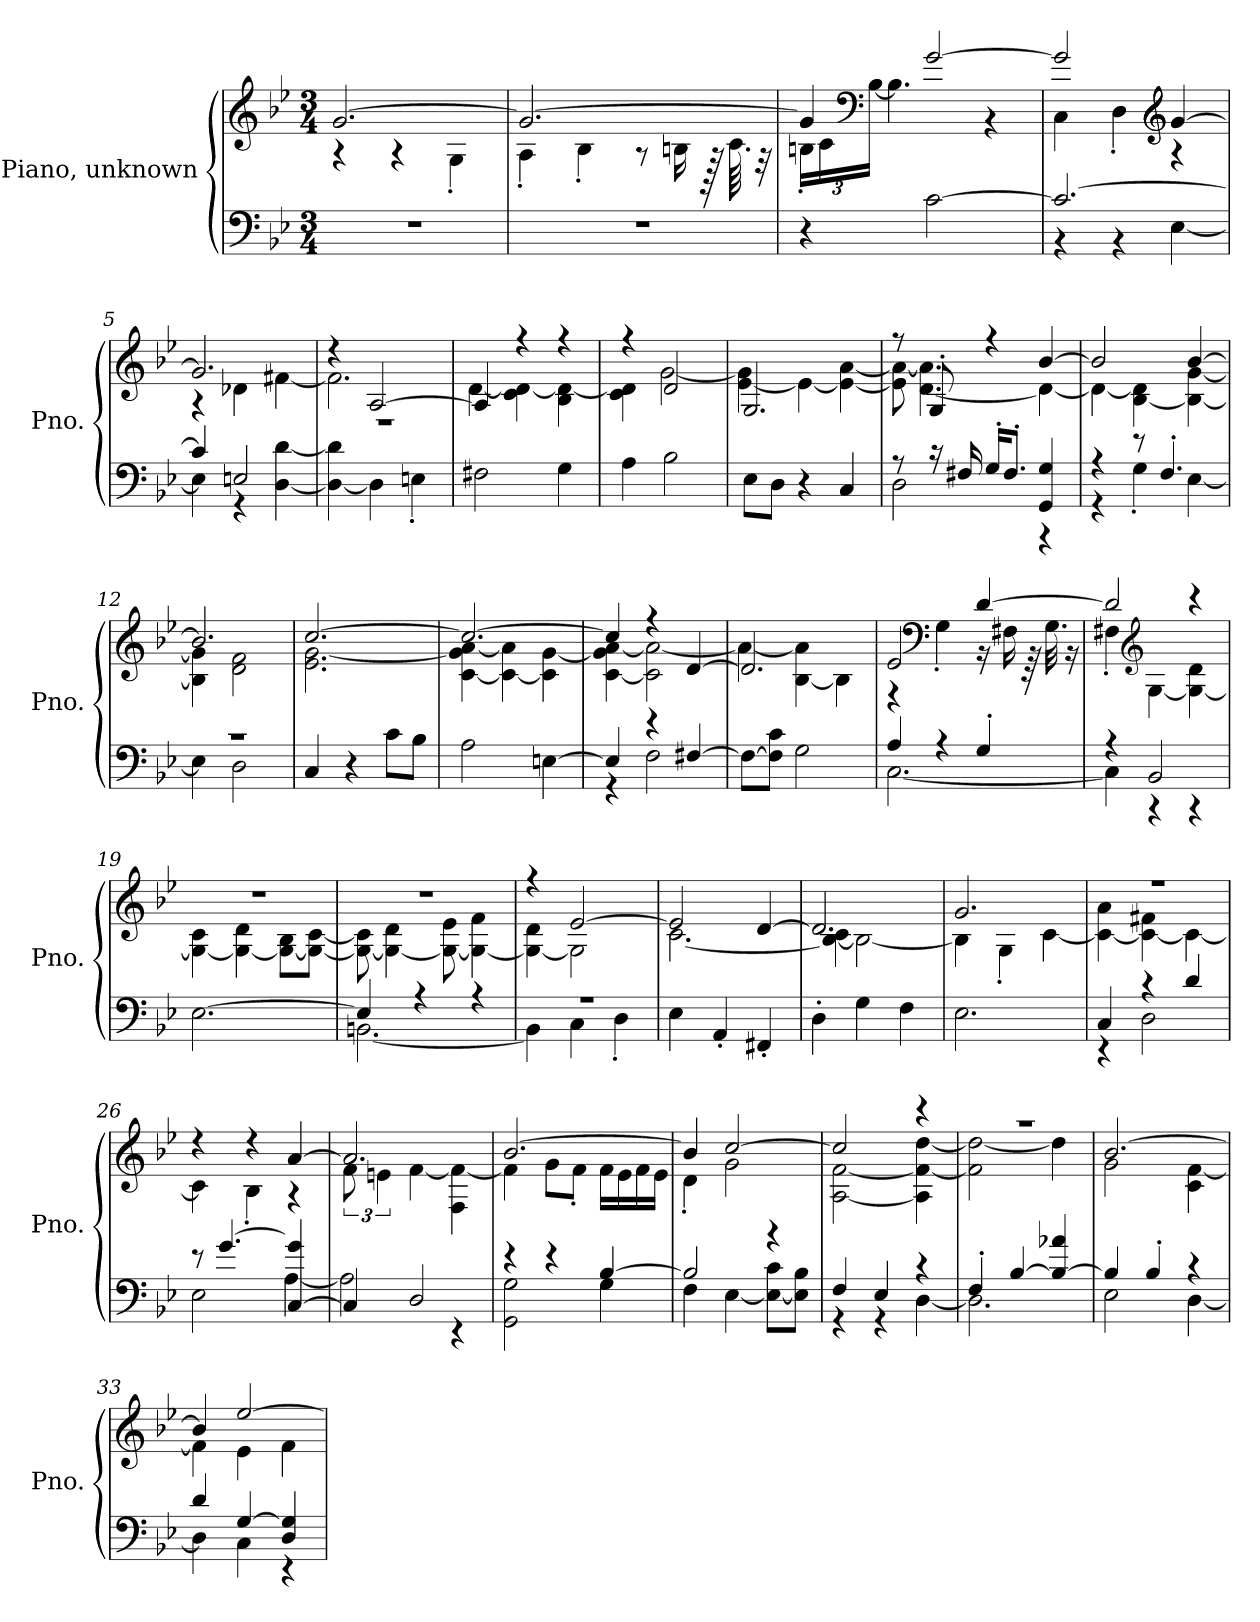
**kern	**kern
*part1	*part1
*staff2	*staff1
*I"Piano, unknown	*
*I'Pno.	*
*clefF4	*clefG2
*k[b-e-]	*k[b-e-]
*M3/4	*M3/4
*MM164	*MM164
=1	=1
*	*^
2.r	[2.g/	4r
.	.	4r
.	.	4G'\
=2	=2	=2
2.r	2.g/_	4A'\
.	.	4B-'\
.	.	8r
.	.	16Bn\
.	.	128r
.	.	64.c\
.	.	32r
=3	=3	=3
*	*	*Xbrackettup
4r	4g/]	24Bn'\LL
.	.	24c\
*	*clefF4	*
.	.	[24B\JJ
.	.	4.B\]
[2c\	[2g/	.
.	.	4r
=4	=4	=4
*^	*	*
2.c/_	4r	2g/]	4C\
.	4r	.	4D'\
*	*	*clefG2	*
.	[4E-\	[4g/	4r
=5	=5	=5	=5
4c/]	4E-\]	2.g/]	4r
2En/	4r	.	4d-X\
.	[4D\ [4d\	.	[4f#X\
=6	=6	=6	=6
2.r	4D\_ 4d\]	4r	2.f#\]
.	4D\]	[2A/	.
.	4En'\	.	.
*v	*v	*	*
!!LO:LB:g=z	!!
=7	=7	=7
2F#X\	4A/]	[4d\
.	4r	4c\ 4d\_
4G\	4r	4B-\ 4d\_
=8	=8	=8
4A\	4r	4c\ 4d\]
2B-\	2d/	[2g\
=9	=9	=9
8E-\L	2.G/	[4e-\ 4g\]
8D\J	.	.
4r	.	4e-\_
4C/	.	4e-\_ [4a\
=10	=10	=10
*^	*	*
8r	2D\	8r	8e-\] 8a\_
16r	.	8G'/	[4.d\ 4.a\]
16F#X/	.	.	.
16G'/KL	.	4r	.
8.F#'/J	.	.	.
4GG/ 4G/	4r	[4b-/	4d\_
=11	=11	=11	=11
4r	4r	2b-/]	4d\_
8r	4G'\	.	[4B-\ 4d\]
4.F'/	.	.	.
.	[4E-\	[4b-/	4B-\_ [4g\
=12	=12	=12	=12
2.r	4E-\]	2.b-/]	4B-\] 4g\]
.	2D\	.	2d\ 2f\
*v	*v	*	*
=13	=13	=13
4C/	[2.cc/	2.e-\ [2.g\
4r	.	.
8c\L	.	.
8B-\J	.	.
!!LO:LB:g=z	!!
=14	=14	=14
2A\	2.cc/_	[4c\ 4g\] [4a\
.	.	4c\_ 4a\]
[4En\	.	4c\] [4g\
=15	=15	=15
*^	*	*
4E/]	4r	4cc/]	[4c\ 4g\] [4a\
4r	2F\	4r	2c\] 2a\_
[4F#X/	.	[4d/	.
*v	*v	*	*
=16	=16	=16
8F#\L_	2.d/]	4a\_
8F#\] 8c\J	.	.
2G\	.	[4B-\ 4a\]
.	.	4B-\]
=17	=17	=17
*^	*	*
4A/	[2.C\	2e-/	4r
*	*	*clefF4	*
4r	.	.	4G'\
4G'/	.	[4d/	16r
.	.	.	16F#X\
.	.	.	64r
.	.	.	32.G\
.	.	.	16r
=18	=18	=18	=18
4r	4C\]	2d/]	4F#X'\
*	*	*clefG2	*
2BB-/	4r	.	[4G\
.	4r	4r	4G\_ 4d\
*v	*v	*	*
=19	=19	=19
[2.E-\	2.r	4G\_ 4c\
.	.	4G\_ 4d\
.	.	8G\_ 8B-\L
.	.	8G\_ [8c\J
!!LO:LB:g=z	!!
=20	=20	=20
*^	*	*
4E-/]	[2.BBn\	2.r	8G\_ 8c\]
.	.	.	4G\_ 4d\
4r	.	.	.
.	.	.	8G\_ 8e-\
4r	.	.	4G\_ 4f\
=21	=21	=21	=21
2.r	4BB\]	4r	4G\_ 4d\
.	4C\	[2e-/	2G\]
.	4D'\	.	.
*v	*v	*	*
=22	=22	=22
4E-\	2e-/]	[2.c\
4AA'/	.	.
4FF#X'/	[4d/	.
=23	=23	=23
4D'\	2.d/]	[4B-\ 4c\]
4G\	.	2B-\_
4F\	.	.
=24	=24	=24
2.E-\	2.g/	4B-\]
.	.	4G'\
.	.	[4c\
=25	=25	=25
*^	*	*
4C/	4r	2.r	4c\_ 4a\
4r	2D\	.	4c\_ 4f#X\
4d/	.	.	4c\_
=26	=26	=26	=26
8r	2E-\	4r	4c\]
[4.g/	.	.	.
.	.	4r	4B-'\
[4C/ 4g/]	[4A\	[4a/	4r
!!LO:LB:g=z	!!
=27	=27	=27	=27
*	*	*	*brackettup
4C/]	2A\]	2.a/]	12f\
.	.	.	6en\
2D/	.	.	[4f\
.	4r	.	4F\ 4f\_
=28	=28	=28	=28
4r	2GG\ 2G\	[2.b-/	4f\]
4r	.	.	8g\L
.	.	.	8f'\J
[4B-/	4G\	.	16f\LL
.	.	.	16e-\
.	.	.	16f\
.	.	.	16e-\JJ
=29	=29	=29	=29
2B-/]	4F\	4b-/]	4d'\
.	[4E-\	[2cc/	2g\
4r	8E-\_ 8c\L	.	.
.	8E-\] 8B-\J	.	.
=30	=30	=30	=30
4F/	4r	2cc/]	[2A\ [2f\
4E-/	4r	.	.
4r	[4D\	4r	4A\] 4f\_ [4dd\
=31	=31	=31	=31
4F'/	2.D\]	2.r	2f\] 2dd\_
[4B-/	.	.	.
4B-/_ 4a-X/	.	.	4dd\]
=32	=32	=32	=32
4B-/]	2E-\	[2.b-/	2g\
4B-'/	.	.	.
4r	[4D\	.	4c\ [4f\
=33	=33	=33	=33
4d/	4D\]	4b-/]	4f\]
[4G/	4C\	[2ee-/	4e-\
4D/ 4G/]	4r	.	4f\
*v	*v	*	*
*	*v	*v
=	=
*-	*-
